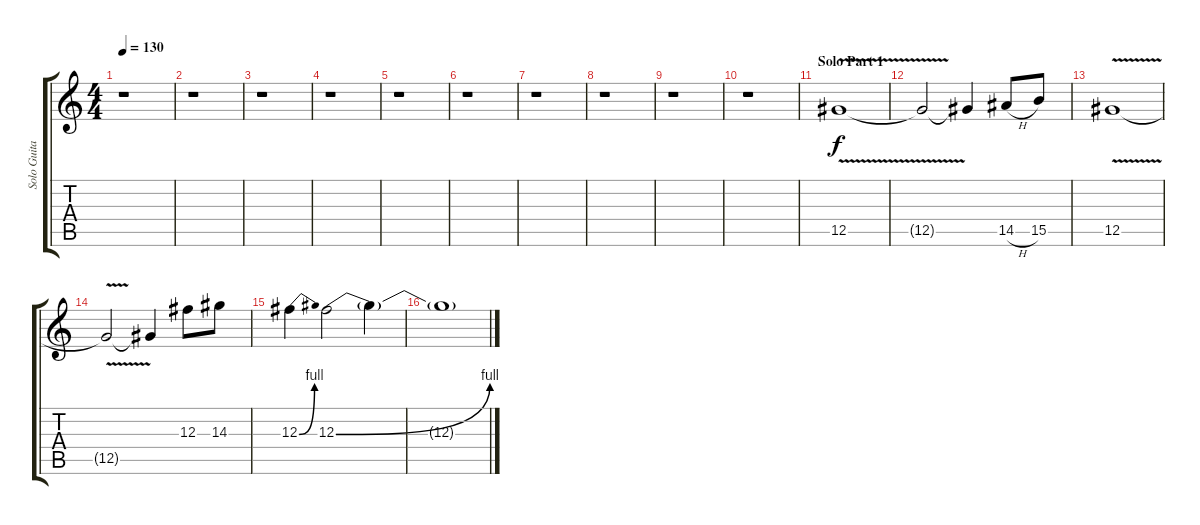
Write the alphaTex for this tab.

\track ("Solo Guitar" "Solo Guita") {instrument overdrivenguitar}
\staff {score tabs}
\tuning (Eb4 Bb3 Gb3 Db3 Ab2 Eb2) {hide}
\ts (4 4)
\tempo 130
\clef g2
\ks c
r.1{dy f} |
r.1 |
r.1 |
r.1 |
r.1 |
r.1 |
r.1 |
r.1 |
r.1 |
r.1 |
\section ("" "Solo Part 1")
12.5{v}.1 |
12.5{t}.2 12.5{t}.4 14.5{h}.8 15.5.8 |
12.5{v}.1 |
12.5{t}.2 12.5{t}.4 12.3.8 14.3.8 |
12.3{be (bend 0 0 60 4)}.4 12.3{be (bend 0 0 60 4)}.2 12.3{t}.4 |
12.3{t}.1
